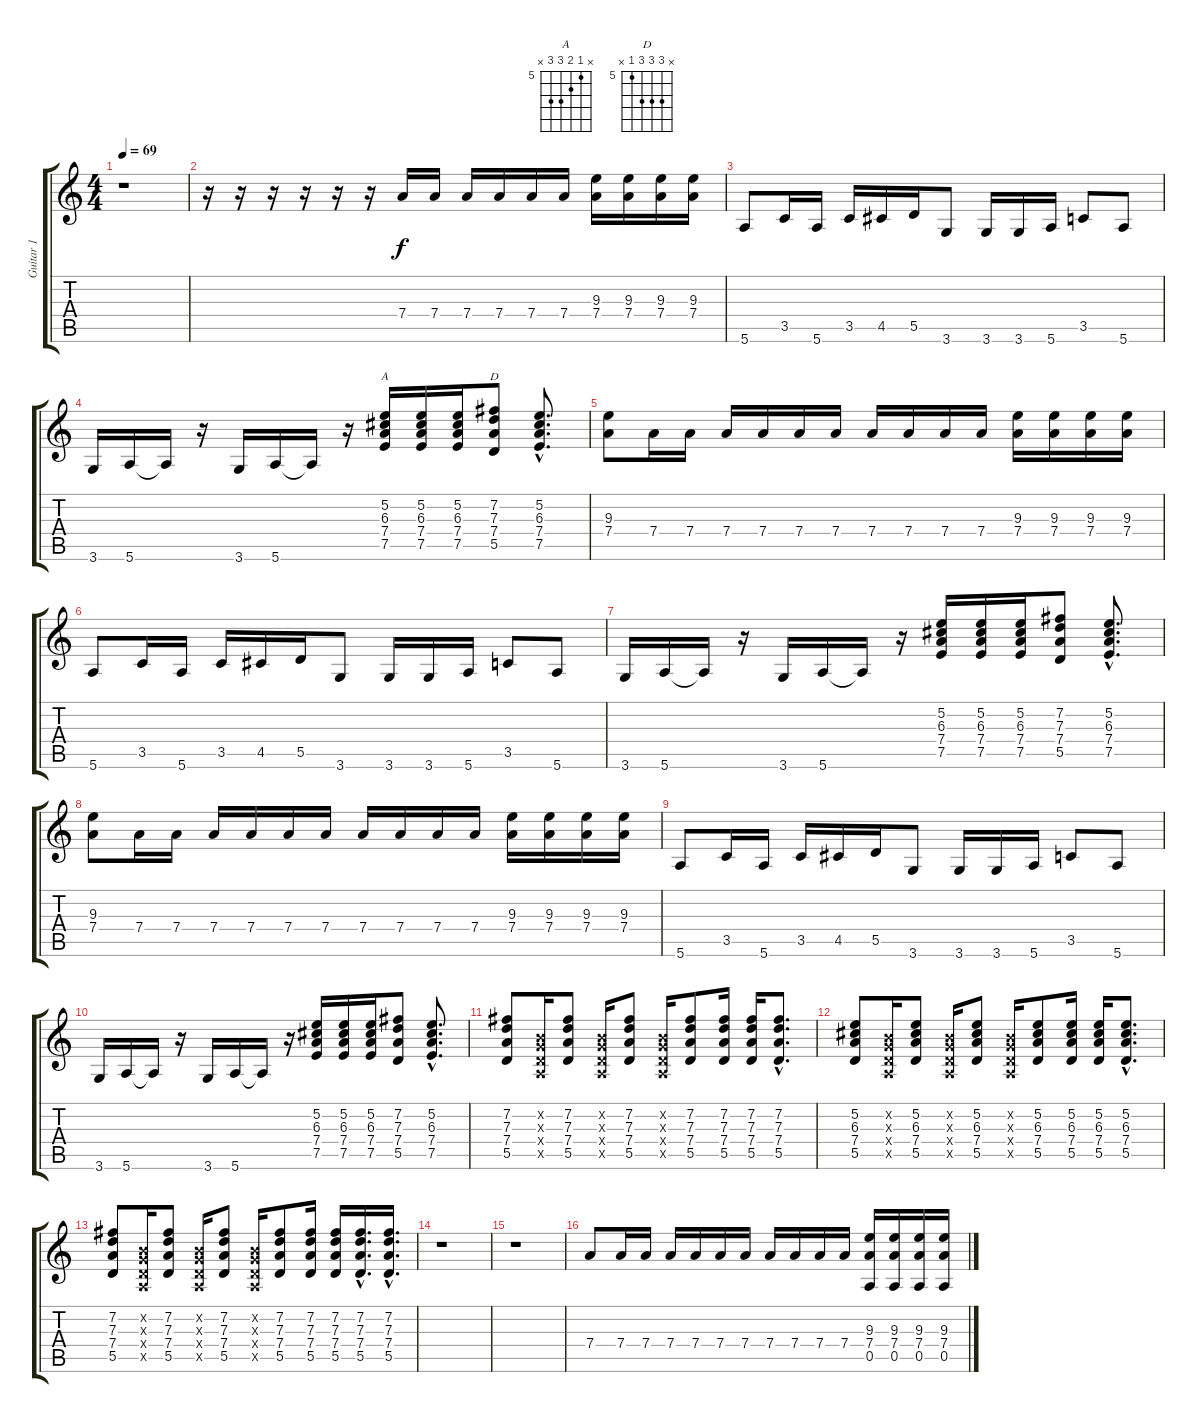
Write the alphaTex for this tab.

\track ("Guitar 1" "Guitar 1") {instrument distortionguitar}
\staff {score tabs}
\tuning (E4 B3 G3 D3 A2 E2) {hide}
\chord ("A" x 5 6 7 7 x) {firstfret 5}
\chord ("D" x 7 7 7 5 x) {firstfret 5}
\ts (4 4)
\tempo 69
\clef g2
\ks c
r.1{dy f} |
r.16 r.16 r.16 r.16 r.16 r.16 7.4.16 7.4.16 7.4.16 7.4.16 7.4.16 7.4.16 (9.3 7.4).16 (9.3 7.4).16 (9.3 7.4).16 (9.3 7.4).16 |
5.6.8 3.5.16 5.6.16 3.5.16 4.5.16 5.5.16 3.6.8 3.6.16 3.6.16 5.6.16 3.5.8 5.6.8 |
3.6.16 5.6.16 5.6{t}.16 r.16 3.6.16 5.6.16 5.6{t}.16 r.16 (5.2 6.3 7.4 7.5).16{ch "A"} (5.2 6.3 7.4 7.5).16 (5.2 6.3 7.4 7.5).16 (7.2 7.3 7.4 5.5).8{ch "D"} (5.2{hac} 6.3{hac} 7.4{hac} 7.5{hac}).8{d} |
(9.3 7.4).8 7.4.16 7.4.16 7.4.16 7.4.16 7.4.16 7.4.16 7.4.16 7.4.16 7.4.16 7.4.16 (9.3 7.4).16 (9.3 7.4).16 (9.3 7.4).16 (9.3 7.4).16 |
5.6.8 3.5.16 5.6.16 3.5.16 4.5.16 5.5.16 3.6.8 3.6.16 3.6.16 5.6.16 3.5.8 5.6.8 |
3.6.16 5.6.16 5.6{t}.16 r.16 3.6.16 5.6.16 5.6{t}.16 r.16 (5.2 6.3 7.4 7.5).16 (5.2 6.3 7.4 7.5).16 (5.2 6.3 7.4 7.5).16 (7.2 7.3 7.4 5.5).8 (5.2{hac} 6.3{hac} 7.4{hac} 7.5{hac}).8{d} |
(9.3 7.4).8 7.4.16 7.4.16 7.4.16 7.4.16 7.4.16 7.4.16 7.4.16 7.4.16 7.4.16 7.4.16 (9.3 7.4).16 (9.3 7.4).16 (9.3 7.4).16 (9.3 7.4).16 |
5.6.8 3.5.16 5.6.16 3.5.16 4.5.16 5.5.16 3.6.8 3.6.16 3.6.16 5.6.16 3.5.8 5.6.8 |
3.6.16 5.6.16 5.6{t}.16 r.16 3.6.16 5.6.16 5.6{t}.16 r.16 (5.2 6.3 7.4 7.5).16 (5.2 6.3 7.4 7.5).16 (5.2 6.3 7.4 7.5).16 (7.2 7.3 7.4 5.5).8 (5.2{hac} 6.3{hac} 7.4{hac} 7.5{hac}).8{d} |
(7.2 7.3 7.4 5.5).8 (0.2{x} 0.3{x} 0.4{x} 0.5{x}).16 (7.2 7.3 7.4 5.5).8 (0.2{x} 0.3{x} 0.4{x} 0.5{x}).16 (7.2 7.3 7.4 5.5).8 (0.2{x} 0.3{x} 0.4{x} 0.5{x}).16 (7.2 7.3 7.4 5.5).8 (7.2 7.3 7.4 5.5).16 (7.2 7.3 7.4 5.5).16 (7.2{hac} 7.3{hac} 7.4{hac} 5.5{hac}).8{d} |
(5.2 6.3 7.4 5.5).8 (0.2{x} 0.3{x} 0.4{x} 0.5{x}).16 (5.2 6.3 7.4 5.5).8 (0.2{x} 0.3{x} 0.4{x} 0.5{x}).16 (5.2 6.3 7.4 5.5).8 (0.2{x} 0.3{x} 0.4{x} 0.5{x}).16 (5.2 6.3 7.4 5.5).8 (5.2 6.3 7.4 5.5).16 (5.2 6.3 7.4 5.5).16 (5.2{hac} 6.3{hac} 7.4{hac} 5.5{hac}).8{d} |
(7.2 7.3 7.4 5.5).8 (0.2{x} 0.3{x} 0.4{x} 0.5{x}).16 (7.2 7.3 7.4 5.5).8 (0.2{x} 0.3{x} 0.4{x} 0.5{x}).16 (7.2 7.3 7.4 5.5).8 (0.2{x} 0.3{x} 0.4{x} 0.5{x}).16 (7.2 7.3 7.4 5.5).8 (7.2 7.3 7.4 5.5).16 (7.2 7.3 7.4 5.5).16 (7.2{hac} 7.3{hac} 7.4{hac} 5.5{hac}).16{d} (7.2{hac} 7.3{hac} 7.4{hac} 5.5{hac}).16{d} |
r.1 |
r.1 |
7.4.8 7.4.16 7.4.16 7.4.16 7.4.16 7.4.16 7.4.16 7.4.16 7.4.16 7.4.16 7.4.16 (9.3 7.4 0.5).16 (9.3 7.4 0.5).16 (9.3 7.4 0.5).16 (9.3 7.4 0.5).16
